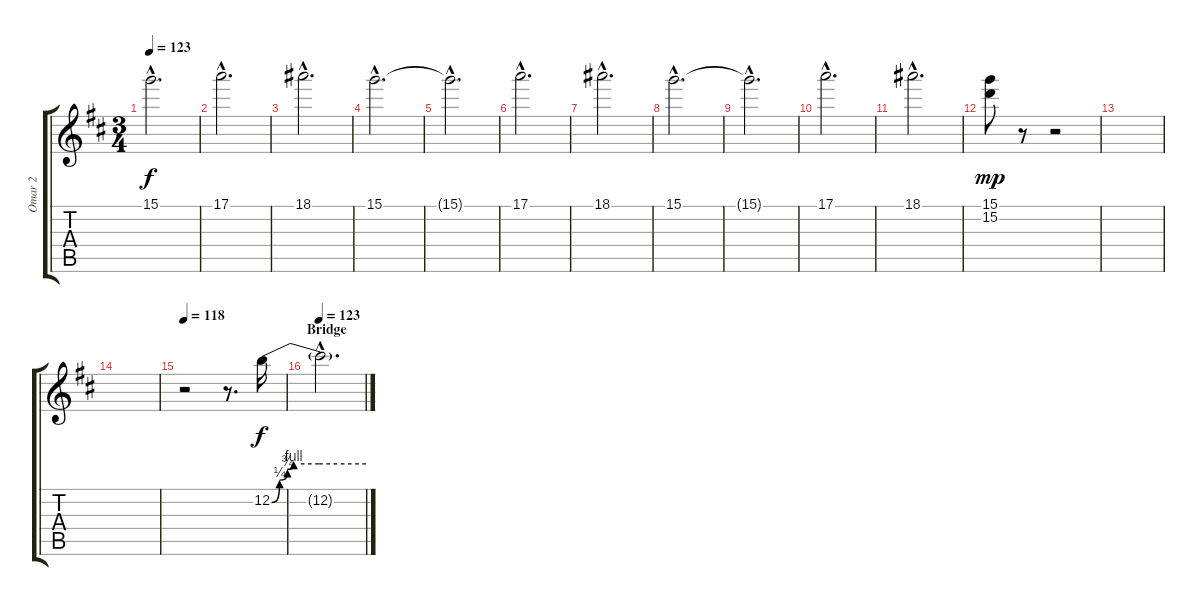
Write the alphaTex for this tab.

\track ("Omar 2" "Omar 2") {instrument distortionguitar}
\staff {score tabs}
\tuning (E4 B3 G3 D3 A2 E2) {hide}
\ts (3 4)
\tempo 123
\clef g2
\ks d
15.1{hac t}.2{d dy f} |
17.1{hac}.2{d} |
18.1{hac}.2{d} |
\section ("" "")
15.1{hac}.2{d} |
15.1{hac t}.2{d} |
17.1{hac}.2{d} |
18.1{hac}.2{d} |
\section ("" "")
15.1{hac}.2{d} |
15.1{hac t}.2{d} |
17.1{hac}.2{d} |
18.1{hac}.2{d} |
\section ("" "")
(15.1 15.2).8{dy mp} r.8 r.2 |
|
|
\tempo 118
r.2 r.8{d} 12.2{be (custom 0 0 5 1 10 3 14 4 30 4 60 4)}.16{dy f volume 10} |
\section ("" "Bridge")
\tempo 123
12.2{hac t}.2{d}
